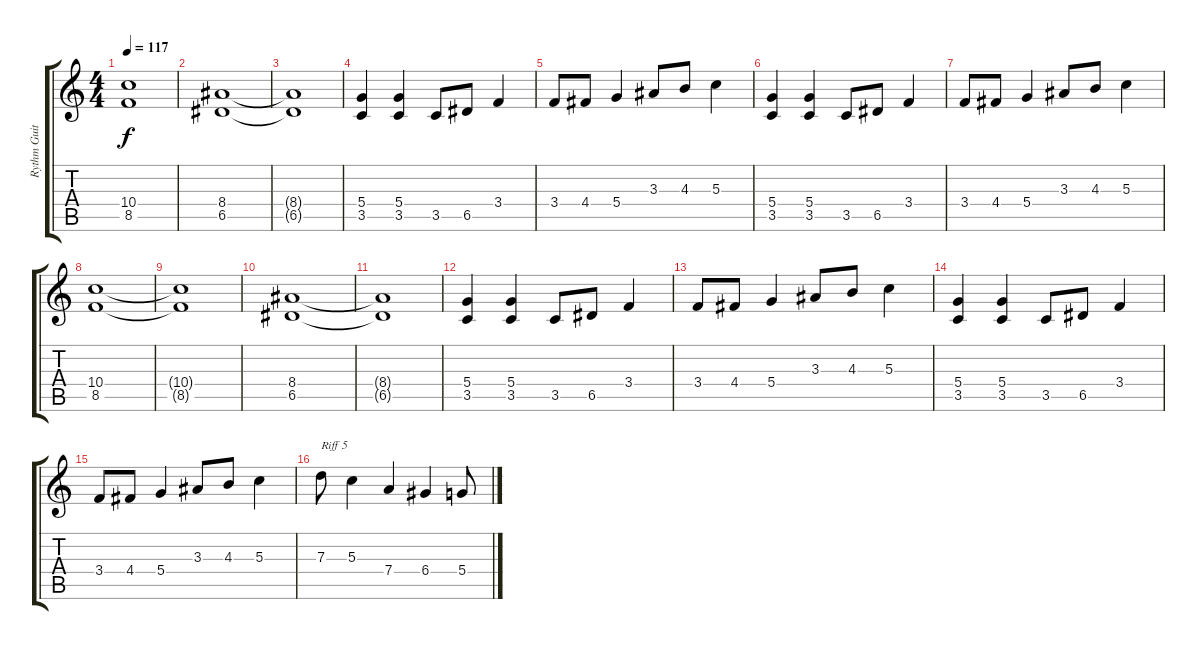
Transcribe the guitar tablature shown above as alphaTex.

\track ("Rythm Guitar" "Rythm Guit") {instrument overdrivenguitar}
\staff {score tabs}
\tuning (E4 B3 G3 D3 A2 E2) {hide}
\ts (4 4)
\tempo 117
\clef g2
\ks c
(10.4{t} 8.5{t}).1{dy f} |
(8.4 6.5).1 |
(8.4{t} 6.5{t}).1 |
(5.4 3.5).4 (5.4 3.5).4 3.5.8 6.5.8 3.4.4 |
3.4.8 4.4.8 5.4.4 3.3.8 4.3.8 5.3.4 |
(5.4 3.5).4 (5.4 3.5).4 3.5.8 6.5.8 3.4.4 |
3.4.8 4.4.8 5.4.4 3.3.8 4.3.8 5.3.4 |
(10.4 8.5).1 |
(10.4{t} 8.5{t}).1 |
(8.4 6.5).1 |
(8.4{t} 6.5{t}).1 |
(5.4 3.5).4 (5.4 3.5).4 3.5.8 6.5.8 3.4.4 |
3.4.8 4.4.8 5.4.4 3.3.8 4.3.8 5.3.4 |
(5.4 3.5).4 (5.4 3.5).4 3.5.8 6.5.8 3.4.4 |
3.4.8 4.4.8 5.4.4 3.3.8 4.3.8 5.3.4 |
7.3.8{txt "Riff 5"} 5.3.4 7.4.4 6.4.4 5.4.8
